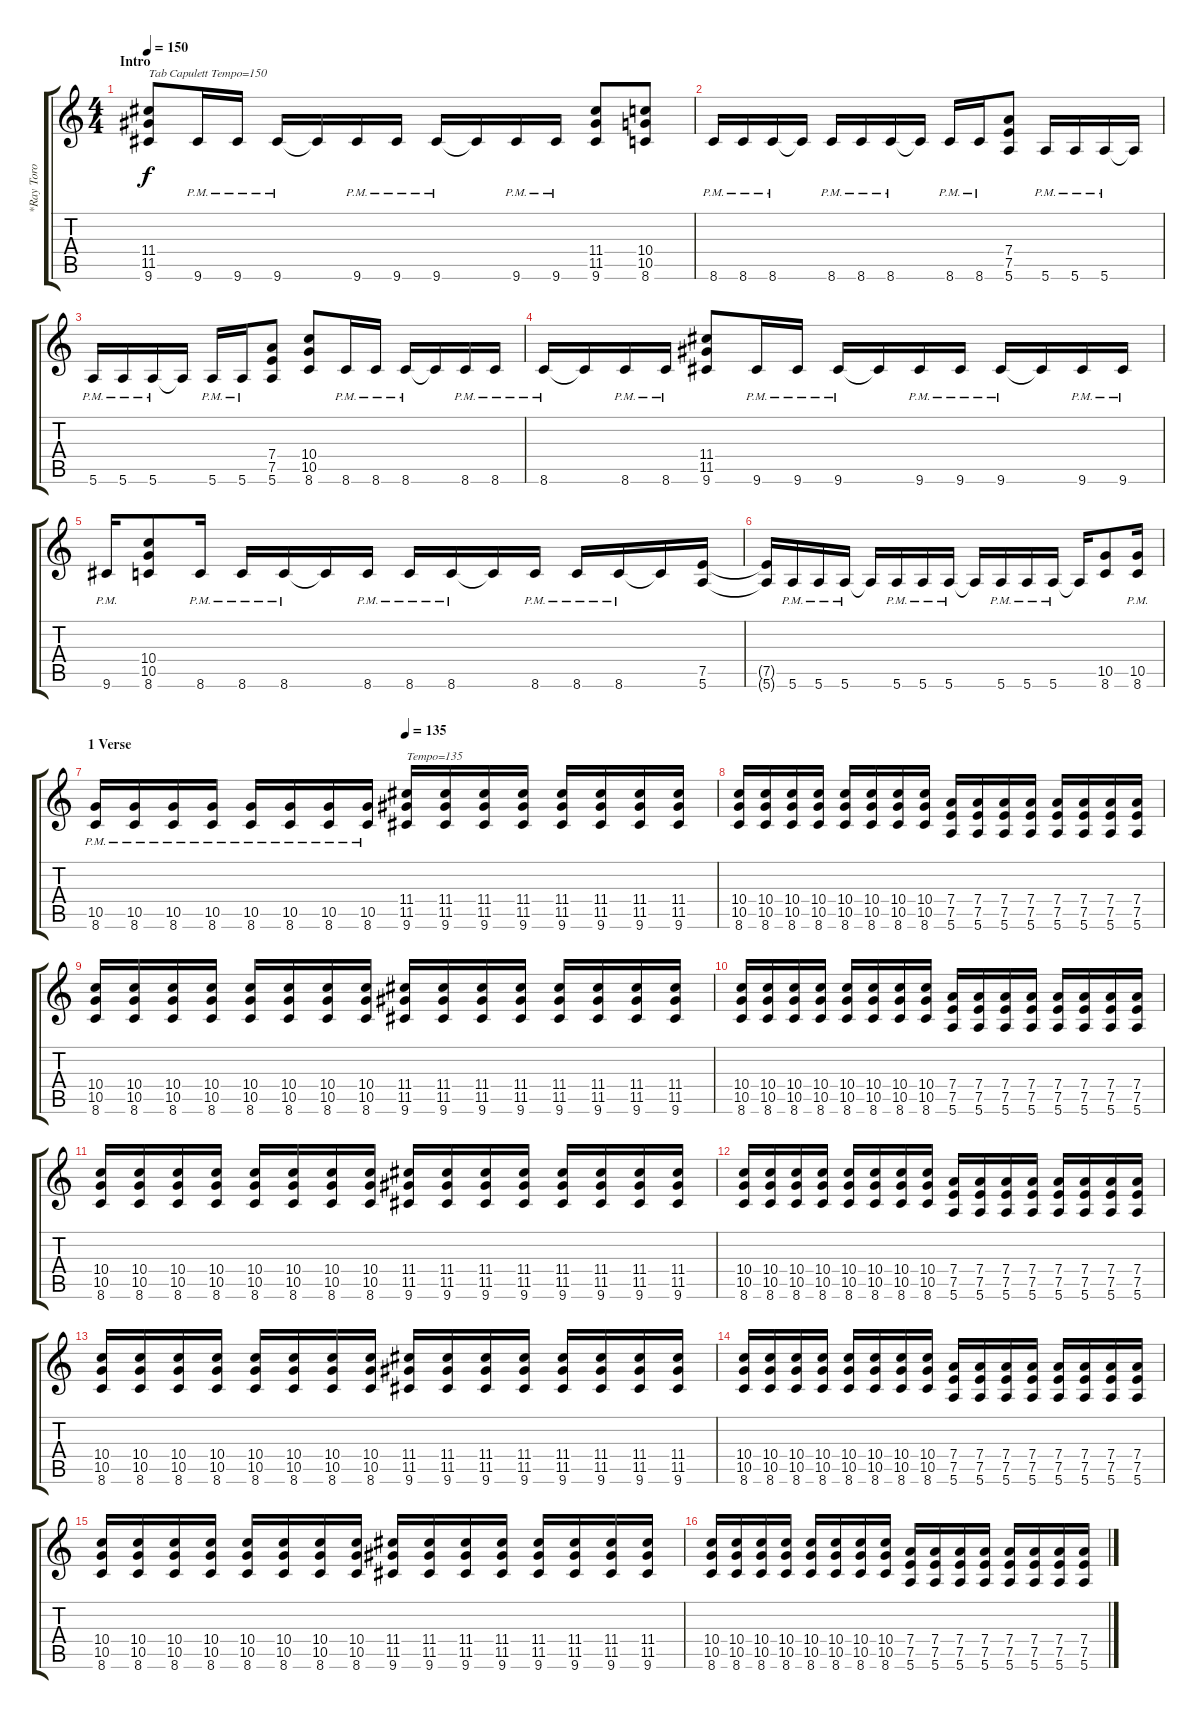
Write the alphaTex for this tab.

\track ("*Ray Toro" "*Ray Toro") {instrument distortionguitar}
\staff {score tabs}
\tuning (E4 B3 G3 D3 A2 E2) {hide}
\ts (4 4)
\section ("" "Intro")
\tempo 150
\clef g2
\ks c
(11.4 11.5 9.6).8{txt "Tab Capulett Tempo=150" dy f instrument distortionguitar} 9.6{pm}.16 9.6{pm}.16 9.6{pm}.16 9.6{t}.16 9.6{pm}.16 9.6{pm}.16 9.6{pm}.16 9.6{t}.16 9.6{pm}.16 9.6{pm}.16 (11.4 11.5 9.6).8 (10.4 10.5 8.6).8 |
8.6{pm}.16 8.6{pm}.16 8.6{pm}.16 8.6{t}.16 8.6{pm}.16 8.6{pm}.16 8.6{pm}.16 8.6{t}.16 8.6{pm}.16 8.6{pm}.16 (7.4 7.5 5.6).8 5.6{pm}.16 5.6{pm}.16 5.6{pm}.16 5.6{t}.16 |
5.6{pm}.16 5.6{pm}.16 5.6{pm}.16 5.6{t}.16 5.6{pm}.16 5.6{pm}.16 (7.4 7.5 5.6).8 (10.4 10.5 8.6).8 8.6{pm}.16 8.6{pm}.16 8.6{pm}.16 8.6{t}.16 8.6{pm}.16 8.6{pm}.16 |
8.6{pm}.16 8.6{t}.16 8.6{pm}.16 8.6{pm}.16 (11.4 11.5 9.6).8 9.6{pm}.16 9.6{pm}.16 9.6{pm}.16 9.6{t}.16 9.6{pm}.16 9.6{pm}.16 9.6{pm}.16 9.6{t}.16 9.6{pm}.16 9.6{pm}.16 |
9.6{pm}.16 (10.4 10.5 8.6).8 8.6{pm}.16 8.6{pm}.16 8.6{pm}.16 8.6{t}.16 8.6{pm}.16 8.6{pm}.16 8.6{pm}.16 8.6{t}.16 8.6{pm}.16 8.6{pm}.16 8.6{pm}.16 8.6{t}.16 (7.5 5.6).16 |
(7.5{t} 5.6{t}).16 5.6{pm}.16 5.6{pm}.16 5.6{pm}.16 5.6{t}.16 5.6{pm}.16 5.6{pm}.16 5.6{pm}.16 5.6{t}.16 5.6{pm}.16 5.6{pm}.16 5.6{pm}.16 5.6{t}.16 (10.5 8.6).8 (10.5 8.6{pm}).16 |
\section ("" "1 Verse")
\tempo (135 0.5)
(10.5{pm} 8.6{pm}).16 (10.5{pm} 8.6{pm}).16 (10.5{pm} 8.6{pm}).16 (10.5{pm} 8.6{pm}).16 (10.5{pm} 8.6{pm}).16 (10.5{pm} 8.6{pm}).16 (10.5{pm} 8.6{pm}).16 (10.5{pm} 8.6{pm}).16 (11.4 11.5 9.6).16{txt "Tempo=135"} (11.4 11.5 9.6).16 (11.4 11.5 9.6).16 (11.4 11.5 9.6).16 (11.4 11.5 9.6).16 (11.4 11.5 9.6).16 (11.4 11.5 9.6).16 (11.4 11.5 9.6).16 |
(10.4 10.5 8.6).16 (10.4 10.5 8.6).16 (10.4 10.5 8.6).16 (10.4 10.5 8.6).16 (10.4 10.5 8.6).16 (10.4 10.5 8.6).16 (10.4 10.5 8.6).16 (10.4 10.5 8.6).16 (7.4 7.5 5.6).16 (7.4 7.5 5.6).16 (7.4 7.5 5.6).16 (7.4 7.5 5.6).16 (7.4 7.5 5.6).16 (7.4 7.5 5.6).16 (7.4 7.5 5.6).16 (7.4 7.5 5.6).16 |
(10.4 10.5 8.6).16 (10.4 10.5 8.6).16 (10.4 10.5 8.6).16 (10.4 10.5 8.6).16 (10.4 10.5 8.6).16 (10.4 10.5 8.6).16 (10.4 10.5 8.6).16 (10.4 10.5 8.6).16 (11.4 11.5 9.6).16 (11.4 11.5 9.6).16 (11.4 11.5 9.6).16 (11.4 11.5 9.6).16 (11.4 11.5 9.6).16 (11.4 11.5 9.6).16 (11.4 11.5 9.6).16 (11.4 11.5 9.6).16 |
(10.4 10.5 8.6).16 (10.4 10.5 8.6).16 (10.4 10.5 8.6).16 (10.4 10.5 8.6).16 (10.4 10.5 8.6).16 (10.4 10.5 8.6).16 (10.4 10.5 8.6).16 (10.4 10.5 8.6).16 (7.4 7.5 5.6).16 (7.4 7.5 5.6).16 (7.4 7.5 5.6).16 (7.4 7.5 5.6).16 (7.4 7.5 5.6).16 (7.4 7.5 5.6).16 (7.4 7.5 5.6).16 (7.4 7.5 5.6).16 |
(10.4 10.5 8.6).16 (10.4 10.5 8.6).16 (10.4 10.5 8.6).16 (10.4 10.5 8.6).16 (10.4 10.5 8.6).16 (10.4 10.5 8.6).16 (10.4 10.5 8.6).16 (10.4 10.5 8.6).16 (11.4 11.5 9.6).16 (11.4 11.5 9.6).16 (11.4 11.5 9.6).16 (11.4 11.5 9.6).16 (11.4 11.5 9.6).16 (11.4 11.5 9.6).16 (11.4 11.5 9.6).16 (11.4 11.5 9.6).16 |
(10.4 10.5 8.6).16 (10.4 10.5 8.6).16 (10.4 10.5 8.6).16 (10.4 10.5 8.6).16 (10.4 10.5 8.6).16 (10.4 10.5 8.6).16 (10.4 10.5 8.6).16 (10.4 10.5 8.6).16 (7.4 7.5 5.6).16 (7.4 7.5 5.6).16 (7.4 7.5 5.6).16 (7.4 7.5 5.6).16 (7.4 7.5 5.6).16 (7.4 7.5 5.6).16 (7.4 7.5 5.6).16 (7.4 7.5 5.6).16 |
(10.4 10.5 8.6).16 (10.4 10.5 8.6).16 (10.4 10.5 8.6).16 (10.4 10.5 8.6).16 (10.4 10.5 8.6).16 (10.4 10.5 8.6).16 (10.4 10.5 8.6).16 (10.4 10.5 8.6).16 (11.4 11.5 9.6).16 (11.4 11.5 9.6).16 (11.4 11.5 9.6).16 (11.4 11.5 9.6).16 (11.4 11.5 9.6).16 (11.4 11.5 9.6).16 (11.4 11.5 9.6).16 (11.4 11.5 9.6).16 |
(10.4 10.5 8.6).16 (10.4 10.5 8.6).16 (10.4 10.5 8.6).16 (10.4 10.5 8.6).16 (10.4 10.5 8.6).16 (10.4 10.5 8.6).16 (10.4 10.5 8.6).16 (10.4 10.5 8.6).16 (7.4 7.5 5.6).16 (7.4 7.5 5.6).16 (7.4 7.5 5.6).16 (7.4 7.5 5.6).16 (7.4 7.5 5.6).16 (7.4 7.5 5.6).16 (7.4 7.5 5.6).16 (7.4 7.5 5.6).16 |
(10.4 10.5 8.6).16 (10.4 10.5 8.6).16 (10.4 10.5 8.6).16 (10.4 10.5 8.6).16 (10.4 10.5 8.6).16 (10.4 10.5 8.6).16 (10.4 10.5 8.6).16 (10.4 10.5 8.6).16 (11.4 11.5 9.6).16 (11.4 11.5 9.6).16 (11.4 11.5 9.6).16 (11.4 11.5 9.6).16 (11.4 11.5 9.6).16 (11.4 11.5 9.6).16 (11.4 11.5 9.6).16 (11.4 11.5 9.6).16 |
(10.4 10.5 8.6).16 (10.4 10.5 8.6).16 (10.4 10.5 8.6).16 (10.4 10.5 8.6).16 (10.4 10.5 8.6).16 (10.4 10.5 8.6).16 (10.4 10.5 8.6).16 (10.4 10.5 8.6).16 (7.4 7.5 5.6).16 (7.4 7.5 5.6).16 (7.4 7.5 5.6).16 (7.4 7.5 5.6).16 (7.4 7.5 5.6).16 (7.4 7.5 5.6).16 (7.4 7.5 5.6).16 (7.4 7.5 5.6).16
